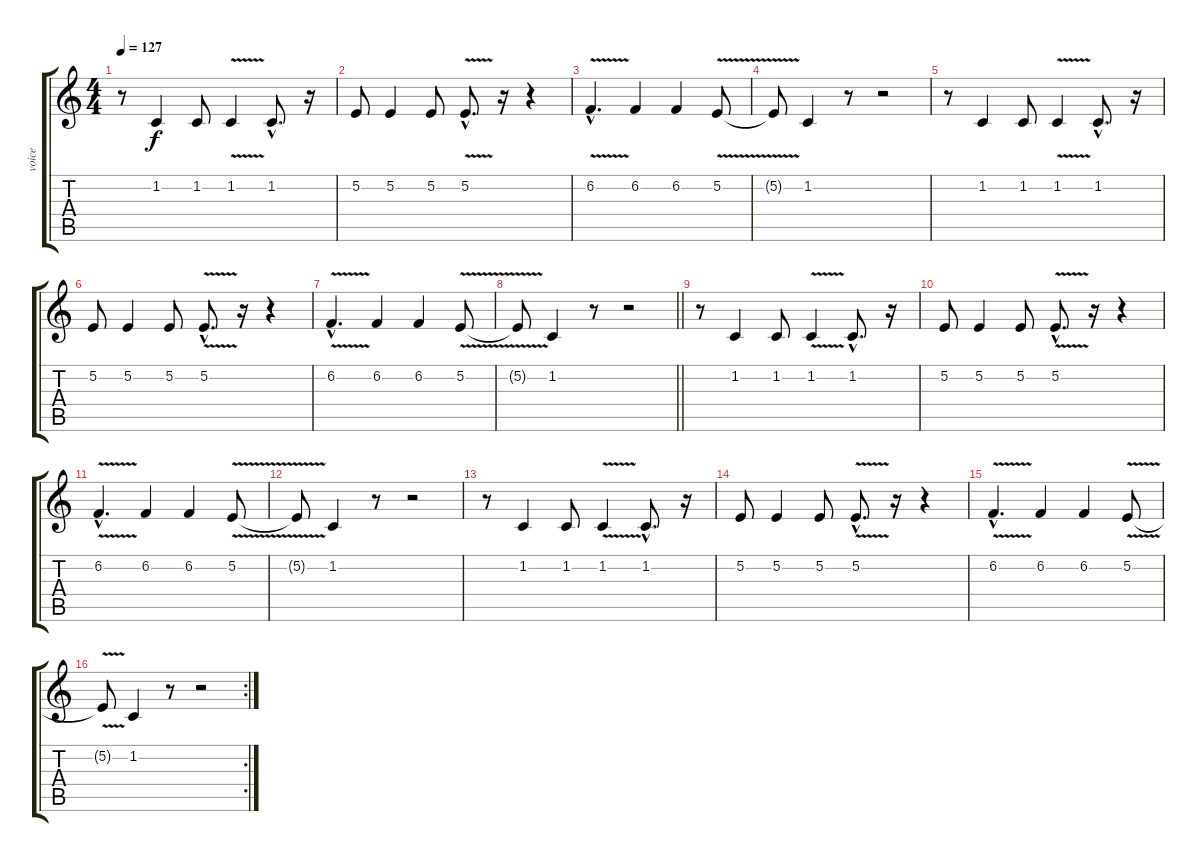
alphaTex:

\track ("voice" "voice") {instrument choiraahs}
\staff {score tabs}
\tuning (E4 B3 G3 D3 A2 E2) {hide}
\ts (4 4)
\tempo 127
\clef g2
\ks c
r.8{dy f} 1.2.4 1.2.8 1.2{v}.4 1.2{hac}.8{d} r.16 |
5.2.8 5.2.4 5.2.8 5.2{v hac}.8{d} r.16 r.4 |
6.2{v hac}.4{d} 6.2.4 6.2.4 5.2{v}.8 |
5.2{t}.8 1.2.4 r.8 r.2 |
r.8 1.2.4 1.2.8 1.2{v}.4 1.2{hac}.8{d} r.16 |
5.2.8 5.2.4 5.2.8 5.2{v hac}.8{d} r.16 r.4 |
6.2{v hac}.4{d} 6.2.4 6.2.4 5.2{v}.8 |
\barLineRight lightlight
5.2{t}.8 1.2.4 r.8 r.2 |
r.8 1.2.4 1.2.8 1.2{v}.4 1.2{hac}.8{d} r.16 |
5.2.8 5.2.4 5.2.8 5.2{v hac}.8{d} r.16 r.4 |
6.2{v hac}.4{d} 6.2.4 6.2.4 5.2{v}.8 |
5.2{t}.8 1.2.4 r.8 r.2 |
r.8 1.2.4 1.2.8 1.2{v}.4 1.2{hac}.8{d} r.16 |
5.2.8 5.2.4 5.2.8 5.2{v hac}.8{d} r.16 r.4 |
6.2{v hac}.4{d} 6.2.4 6.2.4 5.2{v}.8 |
\rc 2
5.2{t}.8 1.2.4 r.8 r.2
